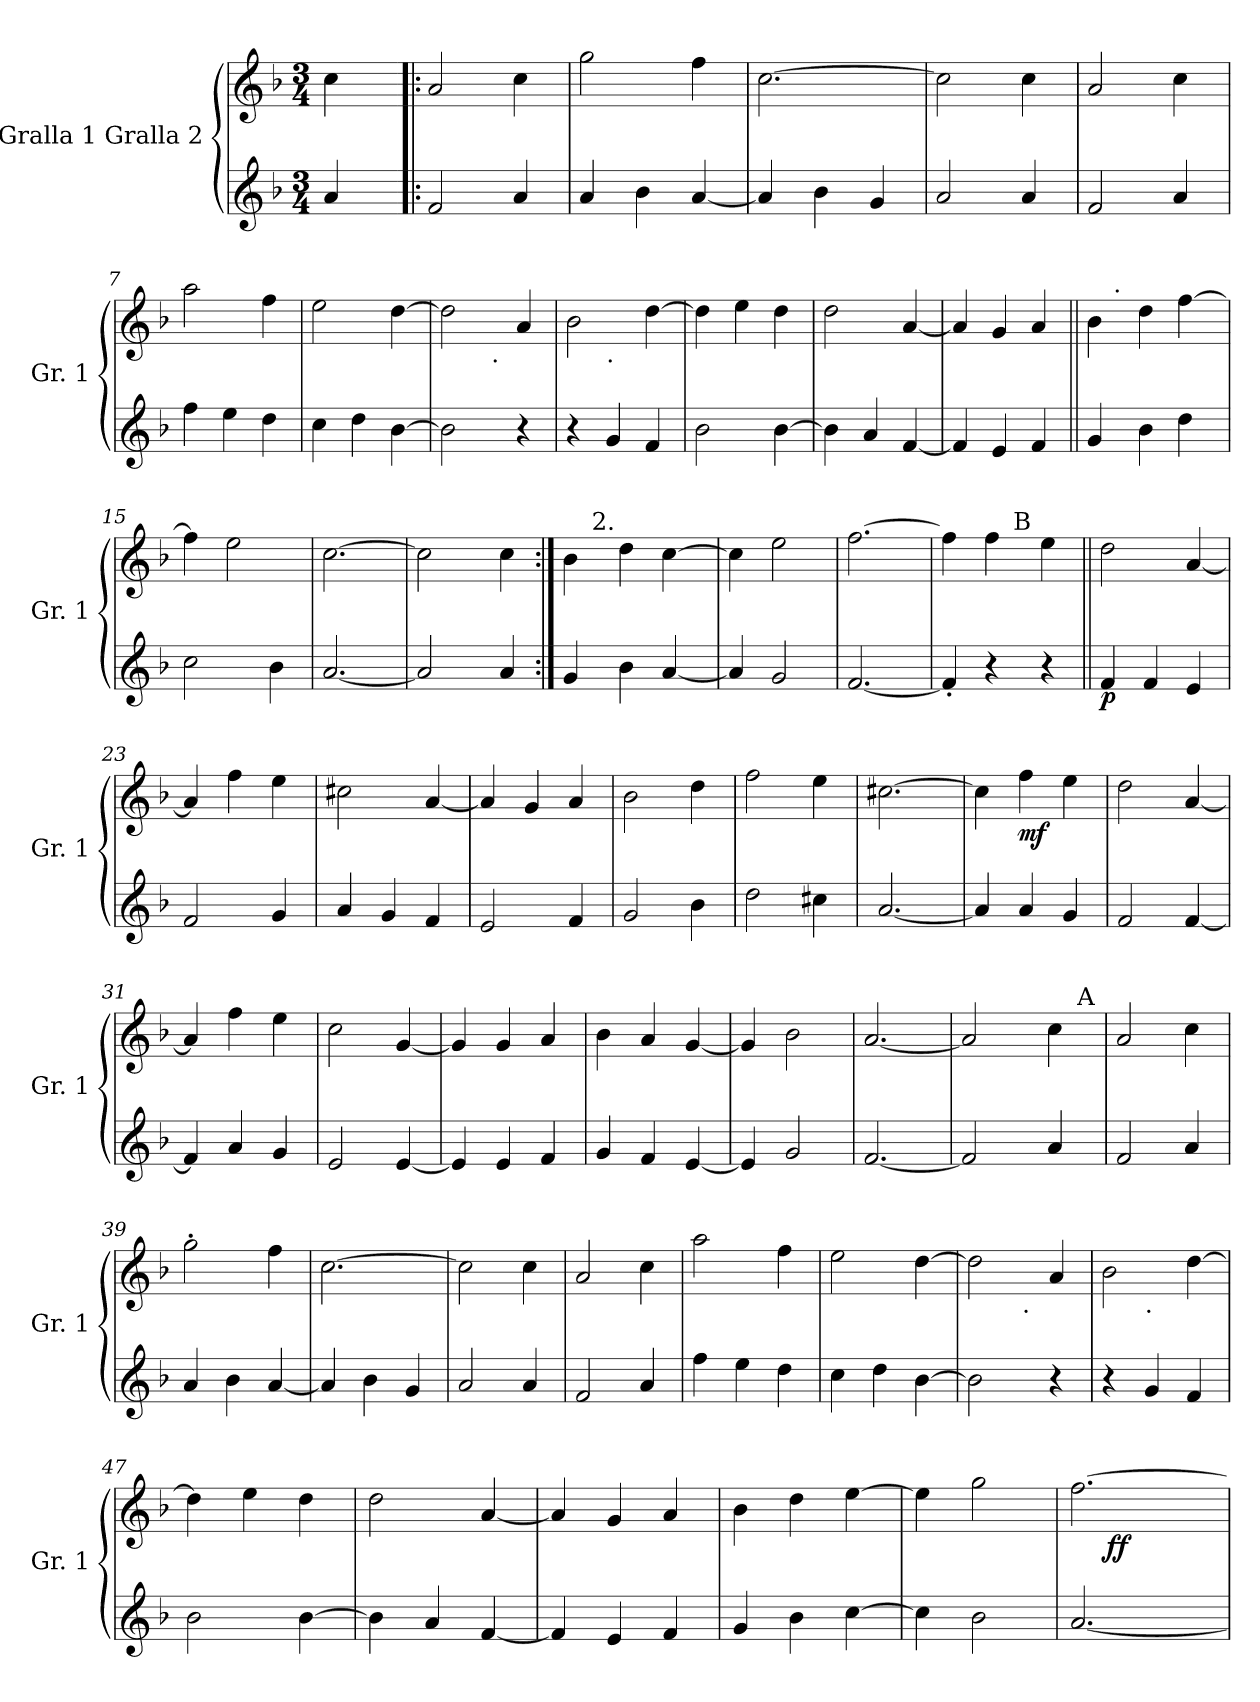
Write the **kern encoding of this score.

**kern	**kern	**dynam
*part1	*part1	*part1
*staff2	*staff1	*staff1/2
*I"Gralla 1 Gralla 2	*	*
*I'Gr. 1	*	*
*clefG2	*clefG2	*
*k[b-]	*k[b-]	*
*F:	*F:	*
*M3/4	*M3/4	*
*MM120	*MM120	*
=1	=1	=1
*	*^	*
4a/	4cc\	8ryy	.
!	!	!	!LO:DY:b
!	!	!	!LO:DY:n=1:b
.	.	8ryy	mf mf
*	*v	*v	*
=2!|:	=2!|:	=2!|:
2f/	2a/	.
4a/	4cc\	.
=3	=3	=3
4a/	2gg\	.
4b-\	.	.
[4a/	4ff\	.
=4	=4	=4
4a/]	[2.cc\	.
4b-\	.	.
4g/	.	.
=5	=5	=5
2a/	2cc\]	.
4a/	4cc\	.
=6	=6	=6
2f/	2a/	.
4a/	4cc\	.
=7	=7	=7
4ff\	2aa\	.
4ee\	.	.
4dd\	4ff\	.
=8	=8	=8
4cc\	2ee\	.
4dd\	.	.
[4b-\	[4dd\	.
=9	=9	=9
*	*^	*
2b-\]	2dd\]	4.ryy	.
!	!	!LO:TX:b:t=.	!
.	.	4.ryy	.
4r	4a/	.	.
!!LO:LB:g=z	!!
=10	=10	=10	=10
4r	2b-\	4ryy	.
!	!	!LO:TX:b:t=.	!
4g/	.	2ryy	.
4f/	[4dd\	.	.
*	*v	*v	*
=11	=11	=11
2b-\	4dd\]	.
.	4ee\	.
[4b-\	4dd\	.
=12	=12	=12
4b-\]	2dd\	.
4a/	.	.
[4f/	[4a/	.
=13	=13	=13
4f/]	4a/]	.
4e/	4g/	.
4f/	4a/	.
=14||	=14||	=14||
*	*^	*
4g/	4b-\	8ryy	.
!	!	!LO:TX:a:t=.	!
.	.	2ryy	.
4b-\	4dd\	.	.
4dd\	[4ff\	.	.
.	.	8ryy	.
*	*v	*v	*
=15	=15	=15
2cc\	4ff\]	.
.	2ee\	.
4b-\	.	.
=16	=16	=16
[2.a/	[2.cc\	.
=17	=17	=17
*	*^	*
2a/]	2cc\]	4.ryy	.
!	!	!	!LO:DY:b
!	!	!	!LO:DY:n=1:b
.	.	4.ryy	mf mf
4a/	4cc\	.	.
=18:|!	=18:|!	=18:|!	=18:|!
4g/	4b-\	8ryy	.
!	!	!LO:TX:a:t=2.	!
.	.	2ryy	.
4b-\	4dd\	.	.
[4a/	[4cc\	.	.
.	.	8ryy	.
*	*v	*v	*
!!LO:LB:g=z
=19	=19	=19
4a/]	4cc\]	.
2g/	2ee\	.
=20	=20	=20
[2.f/	[2.ff\	.
=21	=21	=21
*	*^	*
4f'/]	4ff\]	4.ryy	.
4r	4ff\	.	.
!	!	!LO:TX:a:t=B	!
.	.	4.ryy	.
4r	4ee\	.	.
=22||	=22||	=22||	=22||
!	!	!	!LO:DY:b=2
*	*v	*v	*
4f/	2dd\	p
4f/	.	.
4e/	[4a/	.
=23	=23	=23
2f/	4a/]	.
.	4ff\	.
4g/	4ee\	.
=24	=24	=24
4a/	2cc#X\	.
4g/	.	.
4f/	[4a/	.
=25	=25	=25
2e/	4a/]	.
.	4g/	.
4f/	4a/	.
=26	=26	=26
2g/	2b-\	.
4b-\	4dd\	.
=27	=27	=27
2dd\	2ff\	.
4cc#X\	4ee\	.
!!LO:LB:g=z
=28	=28	=28
[2.a/	[2.cc#X\	.
=29	=29	=29
4a/]	4cc#\]	.
!	!	!LO:DY:b
4a/	4ff\	mf
4g/	4ee\	.
=30	=30	=30
2f/	2dd\	.
[4f/	[4a/	.
=31	=31	=31
4f/]	4a/]	.
4a/	4ff\	.
4g/	4ee\	.
=32	=32	=32
2e/	2cc\	.
[4e/	[4g/	.
=33	=33	=33
4e/]	4g/]	.
4e/	4g/	.
4f/	4a/	.
=34	=34	=34
4g/	4b-\	.
4f/	4a/	.
[4e/	[4g/	.
=35	=35	=35
4e/]	4g/]	.
2g/	2b-\	.
=36	=36	=36
[2.f/	[2.a/	.
=37	=37	=37
*	*^	*
*	*	*^	*
2f/]	2a/]	4.ryy	2ryy	.
!	!	!	!	!LO:DY:b
!	!	!	!	!LO:DY:n=1:b
.	.	4.ryy	.	mf mf
4a/	4cc\	.	8ryy	.
!	!	!	!LO:TX:a:t=A	!
.	.	.	8ryy	.
*	*v	*v	*v	*
!!LO:LB:g=z
=38	=38	=38
2f/	2a/	.
4a/	4cc\	.
=39	=39	=39
4a/	2gg'\	.
4b-\	.	.
[4a/	4ff\	.
=40	=40	=40
4a/]	[2.cc\	.
4b-\	.	.
4g/	.	.
=41	=41	=41
2a/	2cc\]	.
4a/	4cc\	.
=42	=42	=42
2f/	2a/	.
4a/	4cc\	.
=43	=43	=43
4ff\	2aa\	.
4ee\	.	.
4dd\	4ff\	.
=44	=44	=44
4cc\	2ee\	.
4dd\	.	.
[4b-\	[4dd\	.
=45	=45	=45
*	*^	*
2b-\]	2dd\]	4.ryy	.
!	!	!LO:TX:b:t=.	!
.	.	4.ryy	.
4r	4a/	.	.
=46	=46	=46	=46
4r	2b-\	4ryy	.
!	!	!LO:TX:b:t=.	!
4g/	.	2ryy	.
4f/	[4dd\	.	.
*	*v	*v	*
!!LO:LB:g=z
=47	=47	=47
2b-\	4dd\]	.
.	4ee\	.
[4b-\	4dd\	.
=48	=48	=48
4b-\]	2dd\	.
4a/	.	.
[4f/	[4a/	.
=49	=49	=49
4f/]	4a/]	.
4e/	4g/	.
4f/	4a/	.
=50	=50	=50
4g/	4b-\	.
4b-\	4dd\	.
[4cc\	[4ee\	.
=51	=51	=51
4cc\]	4ee\]	.
2b-\	2gg\	.
=52	=52	=52
*	*^	*
[2.a/	[2.ff\	8ryy	.
!	!	!	!LO:DY:b
!	!	!	!LO:DY:n=1:b
.	.	2ryy	f f
.	.	8ryy	.
*	*v	*v	*
=	=	=
*-	*-	*-
